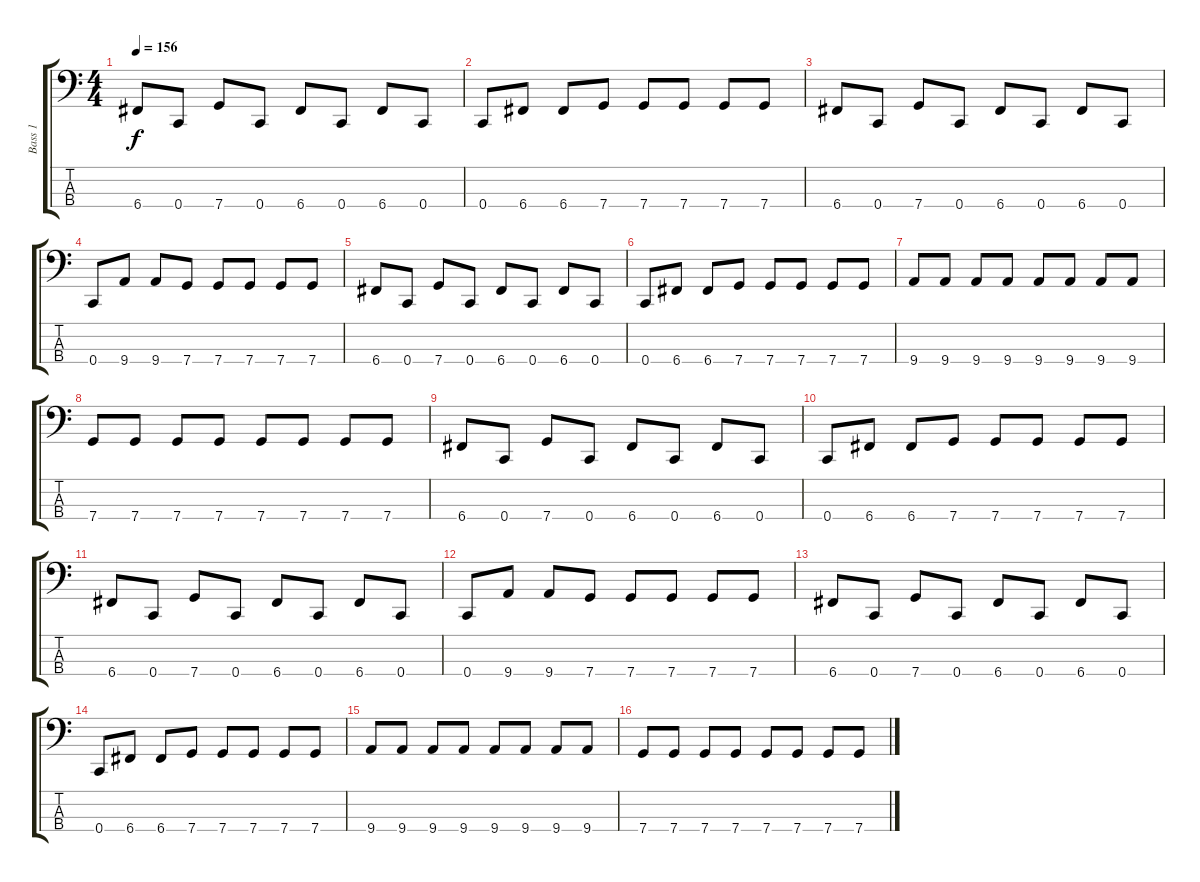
\track ("Bass 1" "Bass 1") {instrument electricbassfinger}
\staff {score tabs}
\tuning (F2 C2 G1 C1) {hide}
\ts (4 4)
\tempo 156
\clef f4
\ks c
6.4.8{dy f} 0.4.8 7.4.8 0.4.8 6.4.8 0.4.8 6.4.8 0.4.8 |
0.4.8 6.4.8 6.4.8 7.4.8 7.4.8 7.4.8 7.4.8 7.4.8 |
6.4.8 0.4.8 7.4.8 0.4.8 6.4.8 0.4.8 6.4.8 0.4.8 |
0.4.8 9.4.8 9.4.8 7.4.8 7.4.8 7.4.8 7.4.8 7.4.8 |
6.4.8 0.4.8 7.4.8 0.4.8 6.4.8 0.4.8 6.4.8 0.4.8 |
0.4.8 6.4.8 6.4.8 7.4.8 7.4.8 7.4.8 7.4.8 7.4.8 |
9.4.8 9.4.8 9.4.8 9.4.8 9.4.8 9.4.8 9.4.8 9.4.8 |
7.4.8 7.4.8 7.4.8 7.4.8 7.4.8 7.4.8 7.4.8 7.4.8 |
6.4.8 0.4.8 7.4.8 0.4.8 6.4.8 0.4.8 6.4.8 0.4.8 |
0.4.8 6.4.8 6.4.8 7.4.8 7.4.8 7.4.8 7.4.8 7.4.8 |
6.4.8 0.4.8 7.4.8 0.4.8 6.4.8 0.4.8 6.4.8 0.4.8 |
0.4.8 9.4.8 9.4.8 7.4.8 7.4.8 7.4.8 7.4.8 7.4.8 |
6.4.8 0.4.8 7.4.8 0.4.8 6.4.8 0.4.8 6.4.8 0.4.8 |
0.4.8 6.4.8 6.4.8 7.4.8 7.4.8 7.4.8 7.4.8 7.4.8 |
9.4.8 9.4.8 9.4.8 9.4.8 9.4.8 9.4.8 9.4.8 9.4.8 |
7.4.8 7.4.8 7.4.8 7.4.8 7.4.8 7.4.8 7.4.8 7.4.8
